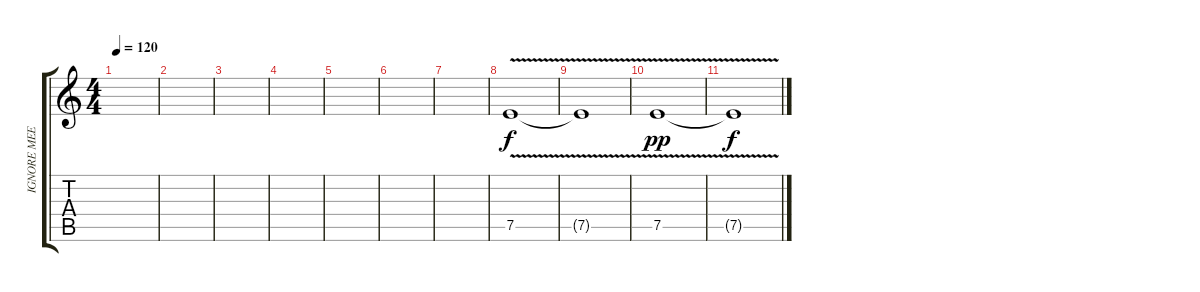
\track ("IGNORE MEEE!!!" "IGNORE MEE") {instrument overdrivenguitar}
\staff {score tabs}
\tuning (E4 B3 G3 D3 A2 D2) {hide}
\ts (4 4)
\tempo 120
\clef g2
\ks c
|
|
|
|
|
|
|
7.5{v}.1 |
7.5{t}.1{dy f} |
7.5{v}.1{dy pp} |
7.5{t}.1{dy f}
